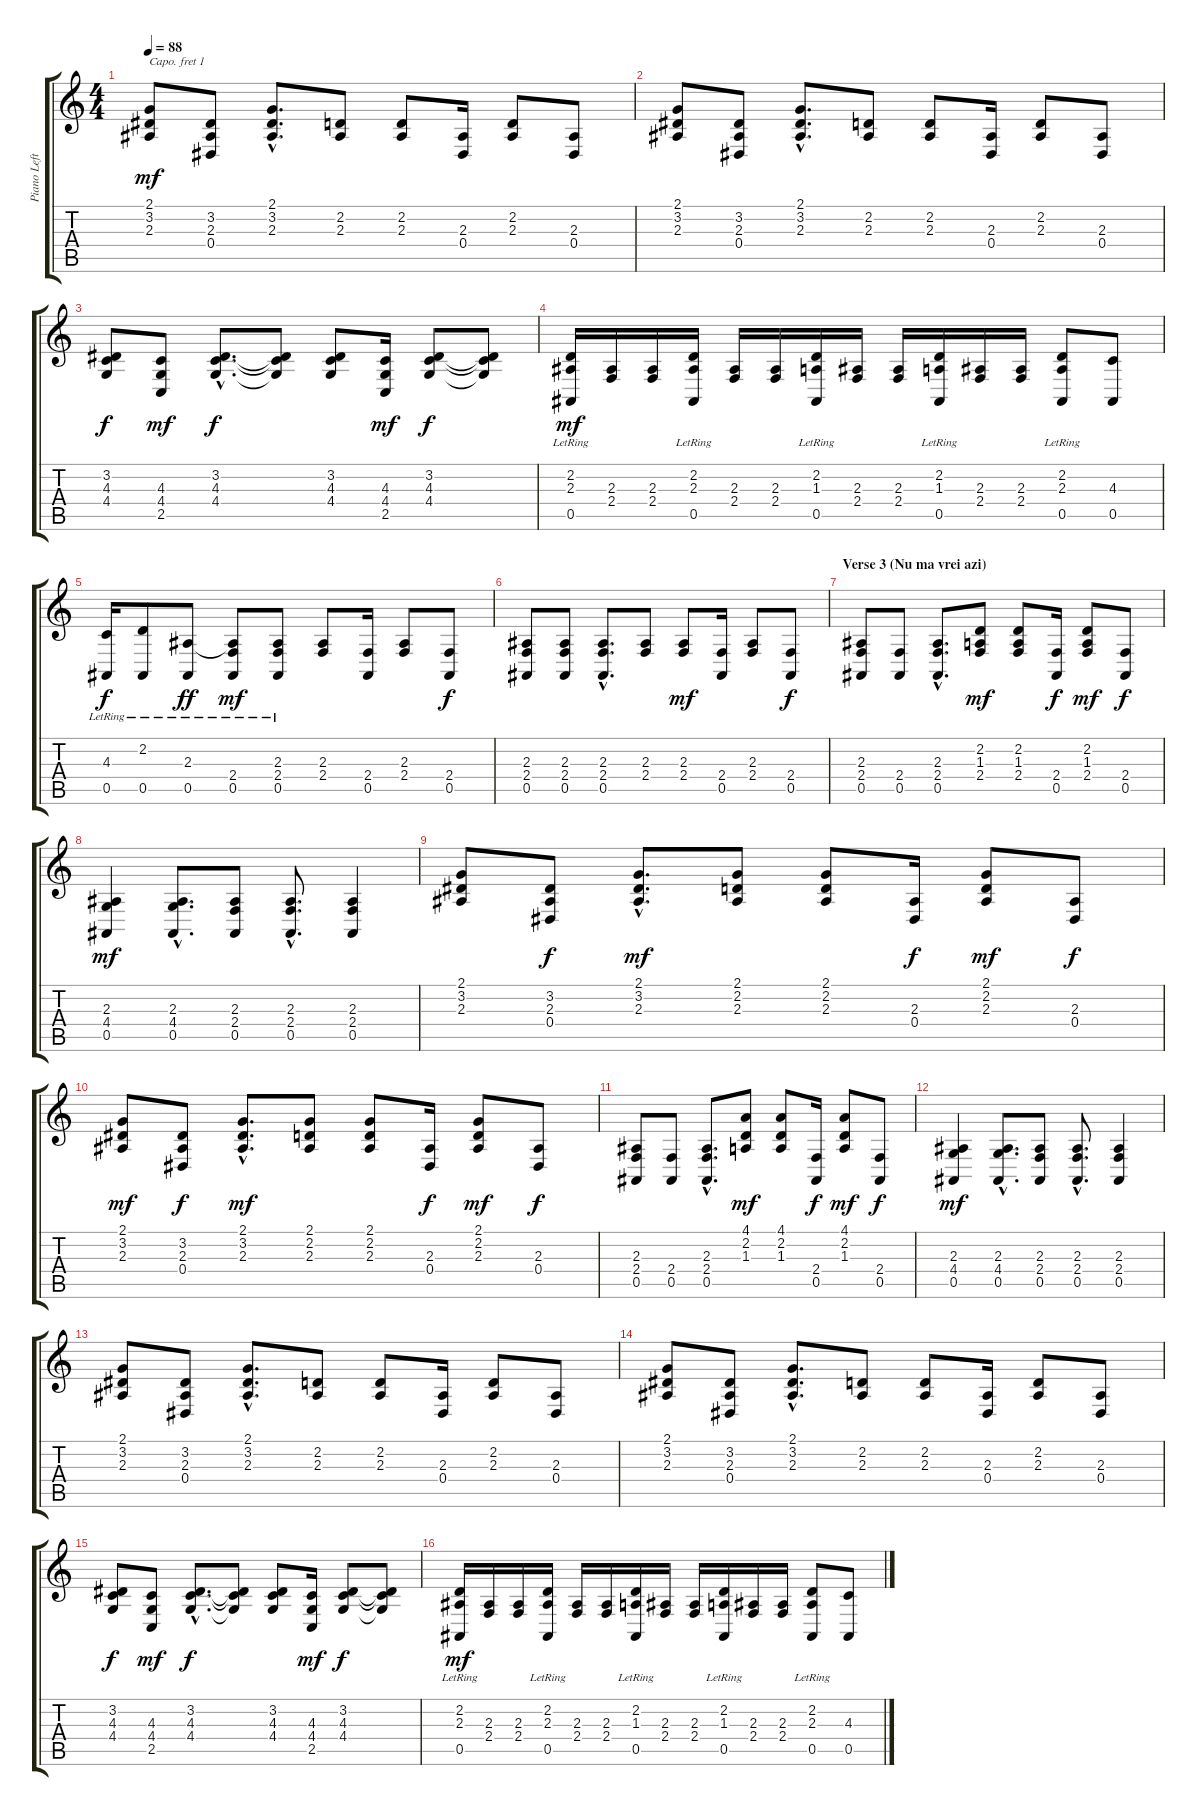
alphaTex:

\track ("Piano Left Hand" "Piano Left") {instrument electricgrandpiano}
\staff {score tabs}
\capo 1
\tuning (E4 B3 G3 D3 A2 E2) {hide}
\ts (4 4)
\tempo 88
\clef g2
\ks c
(2.1 3.2 2.3).8{dy mf} (3.2 2.3 0.4).8 (2.1{hac} 3.2{hac} 2.3{hac}).8{d} (2.2 2.3).8 (2.2 2.3).8 (2.3 0.4).16 (2.2 2.3).8 (2.3 0.4).8 |
(2.1 3.2 2.3).8 (3.2 2.3 0.4).8 (2.1{hac} 3.2{hac} 2.3{hac}).8{d} (2.2 2.3).8 (2.2 2.3).8 (2.3 0.4).16 (2.2 2.3).8 (2.3 0.4).8 |
(3.2 4.3 4.4).8{dy f} (4.3 4.4 2.5).8{dy mf} (3.2{hac} 4.3{hac} 4.4{hac}).8{d dy f} (3.2{t} 4.3{t} 4.4{t}).8 (3.2 4.3 4.4).8 (4.3 4.4 2.5).16{dy mf} (3.2 4.3 4.4).8{dy f} (3.2{t} 4.3{t} 4.4{t}).8 |
(2.2 2.3 0.5{lr}).16{dy mf} (2.3 2.4).16 (2.3 2.4).16 (2.2 2.3 0.5{lr}).16 (2.3 2.4).16 (2.3 2.4).16 (2.2 1.3 0.5{lr}).16 (2.3 2.4).16 (2.3 2.4).16 (2.2 1.3 0.5{lr}).16 (2.3 2.4).16 (2.3 2.4).16 (2.2 2.3 0.5{lr}).8 (4.3 0.5).8 |
(4.3 0.5{lr}).16{dy f} (2.2 0.5{lr}).8 (2.3 0.5{lr}).8{dy ff} (2.3{t} 2.4 0.5{lr}).8{dy mf} (2.3 2.4 0.5{lr}).8 (2.3 2.4).8 (2.4 0.5).16 (2.3 2.4).8 (2.4 0.5).8{dy f} |
(2.3 2.4 0.5).8 (2.3 2.4 0.5).8 (2.3{hac} 2.4{hac} 0.5{hac}).8{d} (2.3 2.4).8 (2.3 2.4).8{dy mf} (2.4 0.5).16 (2.3 2.4).8 (2.4 0.5).8{dy f} |
\section ("" "Verse 3 (Nu ma vrei azi)")
(2.3 2.4 0.5).8 (2.4 0.5).8 (2.3{hac} 2.4{hac} 0.5{hac}).8{d} (2.2 1.3 2.4).8{dy mf} (2.2 1.3 2.4).8 (2.4 0.5).16{dy f} (2.2 1.3 2.4).8{dy mf} (2.4 0.5).8{dy f} |
(2.3 4.4 0.5).4{dy mf} (2.3{hac} 4.4{hac} 0.5{hac}).8{d} (2.3 2.4 0.5).8 (2.3{hac} 2.4{hac} 0.5{hac}).8{d} (2.3 2.4 0.5).4 |
(2.1 3.2 2.3).8 (3.2 2.3 0.4).8{dy f} (2.1{hac} 3.2{hac} 2.3{hac}).8{d dy mf} (2.1 2.2 2.3).8 (2.1 2.2 2.3).8 (2.3 0.4).16{dy f} (2.1 2.2 2.3).8{dy mf} (2.3 0.4).8{dy f} |
(2.1 3.2 2.3).8{dy mf} (3.2 2.3 0.4).8{dy f} (2.1{hac} 3.2{hac} 2.3{hac}).8{d dy mf} (2.1 2.2 2.3).8 (2.1 2.2 2.3).8 (2.3 0.4).16{dy f} (2.1 2.2 2.3).8{dy mf} (2.3 0.4).8{dy f} |
(2.3 2.4 0.5).8 (2.4 0.5).8 (2.3{hac} 2.4{hac} 0.5{hac}).8{d} (4.1 2.2 1.3).8{dy mf} (4.1 2.2 1.3).8 (2.4 0.5).16{dy f} (4.1 2.2 1.3).8{dy mf} (2.4 0.5).8{dy f} |
(2.3 4.4 0.5).4{dy mf} (2.3{hac} 4.4{hac} 0.5{hac}).8{d} (2.3 2.4 0.5).8 (2.3{hac} 2.4{hac} 0.5{hac}).8{d} (2.3 2.4 0.5).4 |
(2.1 3.2 2.3).8 (3.2 2.3 0.4).8 (2.1{hac} 3.2{hac} 2.3{hac}).8{d} (2.2 2.3).8 (2.2 2.3).8 (2.3 0.4).16 (2.2 2.3).8 (2.3 0.4).8 |
(2.1 3.2 2.3).8 (3.2 2.3 0.4).8 (2.1{hac} 3.2{hac} 2.3{hac}).8{d} (2.2 2.3).8 (2.2 2.3).8 (2.3 0.4).16 (2.2 2.3).8 (2.3 0.4).8 |
(3.2 4.3 4.4).8{dy f} (4.3 4.4 2.5).8{dy mf} (3.2{hac} 4.3{hac} 4.4{hac}).8{d dy f} (3.2{t} 4.3{t} 4.4{t}).8 (3.2 4.3 4.4).8 (4.3 4.4 2.5).16{dy mf} (3.2 4.3 4.4).8{dy f} (3.2{t} 4.3{t} 4.4{t}).8 |
(2.2 2.3 0.5{lr}).16{dy mf} (2.3 2.4).16 (2.3 2.4).16 (2.2 2.3 0.5{lr}).16 (2.3 2.4).16 (2.3 2.4).16 (2.2 1.3 0.5{lr}).16 (2.3 2.4).16 (2.3 2.4).16 (2.2 1.3 0.5{lr}).16 (2.3 2.4).16 (2.3 2.4).16 (2.2 2.3 0.5{lr}).8 (4.3 0.5).8
